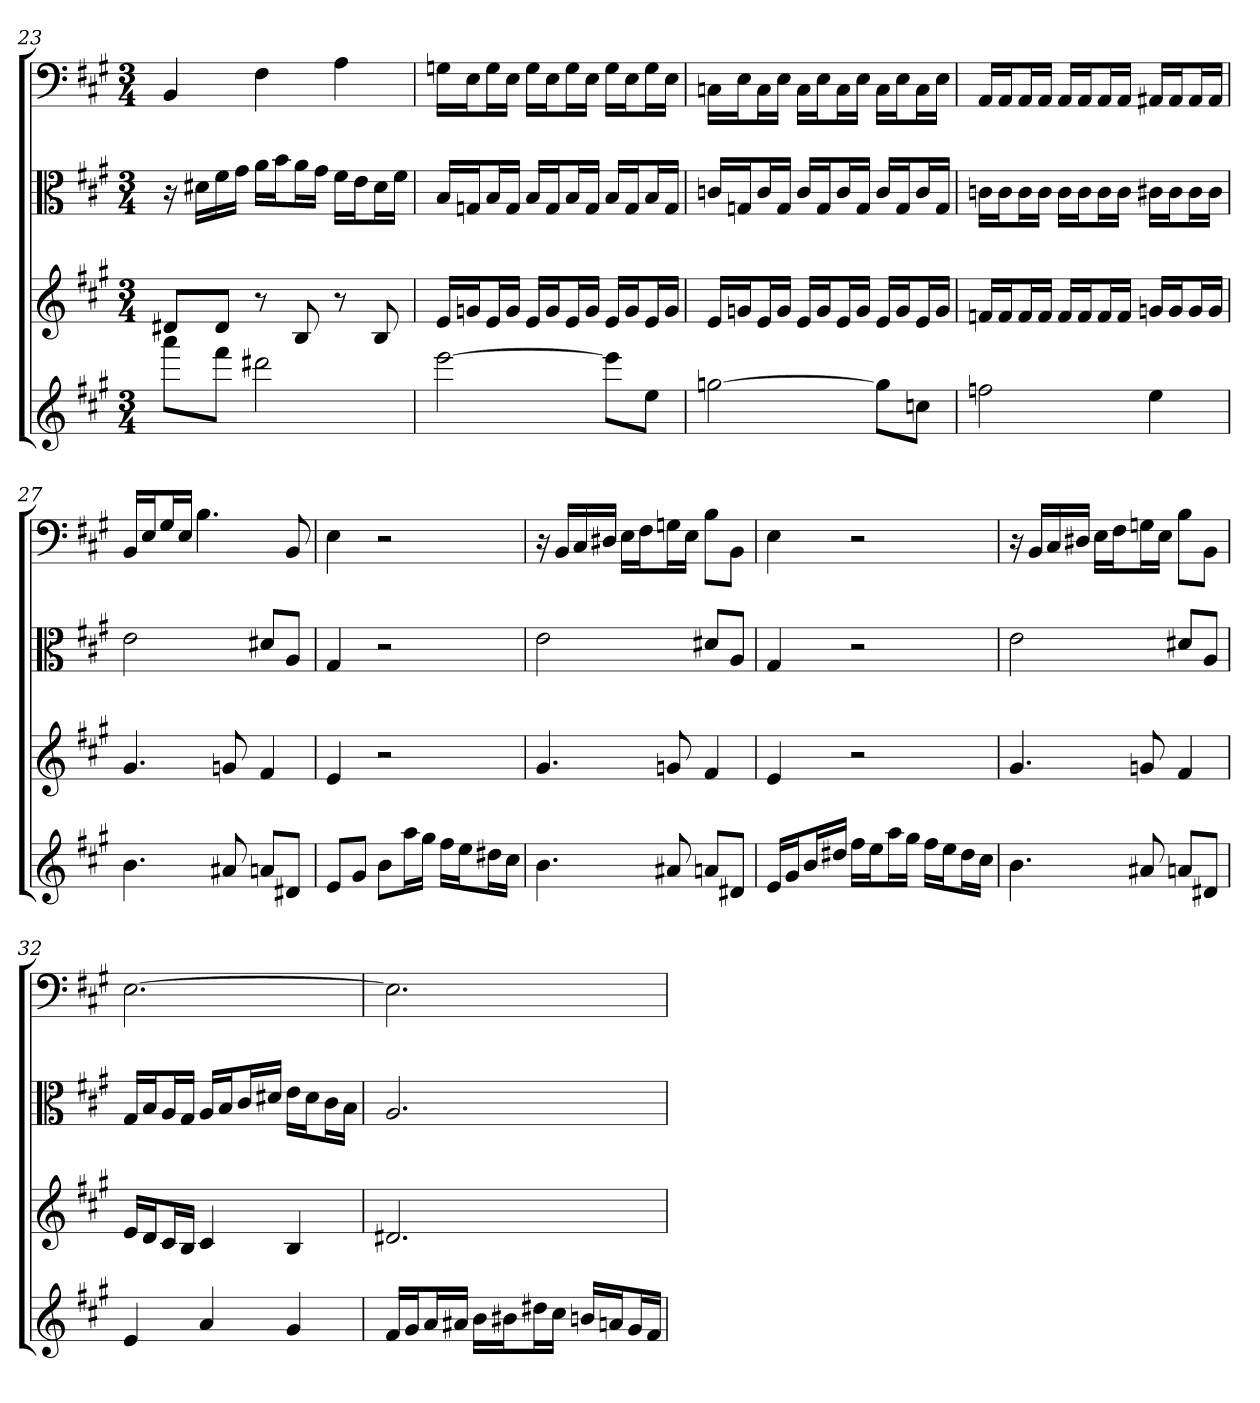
**kern	**kern	**kern	**kern
*part4	*part3	*part2	*part1
*staff4	*staff3	*staff2	*staff1
*	*	*clefC3	*clefF4
*k[f#c#g#]	*k[f#c#g#]	*k[f#c#g#]	*k[f#c#g#]
*A:	*A:	*A:	*A:
*M3/4	*M3/4	*M3/4	*M3/4
=23	=23	=23	=23
8aaaL	8d#XL	16r	4BB
.	.	16d#X\LL	.
8fff#J	8d#J	16f#\	.
.	.	16g#\JJ	.
2ddd#X	8r	16a\LL	4F#
.	.	16b\J	.
.	8B	16a\L	.
.	.	16g#\JJ	.
.	8r	16f#\LL	4A
.	.	16e\J	.
.	8B	16d#\L	.
.	.	16f#\JJ	.
=24	=24	=24	=24
[2eee	16eLL	16B/LL	16Gn\LL
.	16gnJ	16Gn/J	16E\J
.	16eL	16B/L	16G\L
.	16gJJ	16G/JJ	16E\JJ
.	16eLL	16B/LL	16G\LL
.	16gJ	16G/J	16E\J
.	16eL	16B/L	16G\L
.	16gJJ	16G/JJ	16E\JJ
8eeeL]	16eLL	16B/LL	16G\LL
.	16gJ	16G/J	16E\J
8eeJ	16eL	16B/L	16G\L
.	16gJJ	16G/JJ	16E\JJ
=25	=25	=25	=25
[2ggn	16eLL	16cn/LL	16Cn\LL
.	16gnJ	16Gn/J	16E\J
.	16eL	16c/L	16C\L
.	16gJJ	16G/JJ	16E\JJ
.	16eLL	16c/LL	16C\LL
.	16gJ	16G/J	16E\J
.	16eL	16c/L	16C\L
.	16gJJ	16G/JJ	16E\JJ
8ggL]	16eLL	16c/LL	16C\LL
.	16gJ	16G/J	16E\J
8ccnJ	16eL	16c/L	16C\L
.	16gJJ	16G/JJ	16E\JJ
=26	=26	=26	=26
2ffn	16fnLL	16cn\LL	16AA/LL
.	16fJ	16c\J	16AA/J
.	16fL	16c\L	16AA/L
.	16fJJ	16c\JJ	16AA/JJ
.	16fLL	16c\LL	16AA/LL
.	16fJ	16c\J	16AA/J
.	16fL	16c\L	16AA/L
.	16fJJ	16c\JJ	16AA/JJ
4ee	16gnLL	16c#X\LL	16AA#X/LL
.	16gJ	16c#\J	16AA#/J
.	16gL	16c#\L	16AA#/L
.	16gJJ	16c#\JJ	16AA#/JJ
=27	=27	=27	=27
4.b	4.g#	2e	16BB/LL
.	.	.	16E/J
.	.	.	16G#/L
.	.	.	16E/JJ
.	.	.	4.B
8a#X	8gn	.	.
8anL	4f#	8d#X/L	.
8d#XJ	.	8A/J	8BB
=28	=28	=28	=28
8eL	4e	4G#	4E
8g#J	.	.	.
8bL	2r	2r	2r
16aaL	.	.	.
16gg#JJ	.	.	.
16ff#LL	.	.	.
16eeJ	.	.	.
16dd#XL	.	.	.
16cc#JJ	.	.	.
=29	=29	=29	=29
4.b	4.g#	2e	16r
.	.	.	16BB/LL
.	.	.	16C#/
.	.	.	16D#X/JJ
.	.	.	16E\LL
.	.	.	16F#\J
8a#X	8gn	.	16Gn\L
.	.	.	16E\JJ
8anL	4f#	8d#X/L	8B\L
8d#XJ	.	8A/J	8BB\J
=30	=30	=30	=30
16eLL	4e	4G#	4E
16g#J	.	.	.
16bL	.	.	.
16dd#XJJ	.	.	.
16ff#LL	2r	2r	2r
16eeJ	.	.	.
16aaL	.	.	.
16gg#JJ	.	.	.
16ff#LL	.	.	.
16eeJ	.	.	.
16dd#L	.	.	.
16cc#JJ	.	.	.
=31	=31	=31	=31
4.b	4.g#	2e	16r
.	.	.	16BB/LL
.	.	.	16C#/
.	.	.	16D#X/JJ
.	.	.	16E\LL
.	.	.	16F#\J
8a#X	8gn	.	16Gn\L
.	.	.	16E\JJ
8anL	4f#	8d#X/L	8B\L
8d#XJ	.	8A/J	8BB\J
=32	=32	=32	=32
4e	16eLL	16G#/LL	[2.E
.	16dJ	16B/J	.
.	16c#L	16A/L	.
.	16BJJ	16G#/JJ	.
4a	4c#	16A/LL	.
.	.	16B/J	.
.	.	16c#/L	.
.	.	16d#X/JJ	.
4g#	4B	16e\LL	.
.	.	16d#\J	.
.	.	16c#\L	.
.	.	16B\JJ	.
=33	=33	=33	=33
16f#LL	2.d#X	2.A	2.E]
16g#J	.	.	.
16aL	.	.	.
16a#XJJ	.	.	.
16bLL	.	.	.
16b#XJ	.	.	.
16dd#XL	.	.	.
16cc#JJ	.	.	.
16bnLL	.	.	.
16anJ	.	.	.
16g#L	.	.	.
16f#JJ	.	.	.
=	=	=	=
*-	*-	*-	*-
